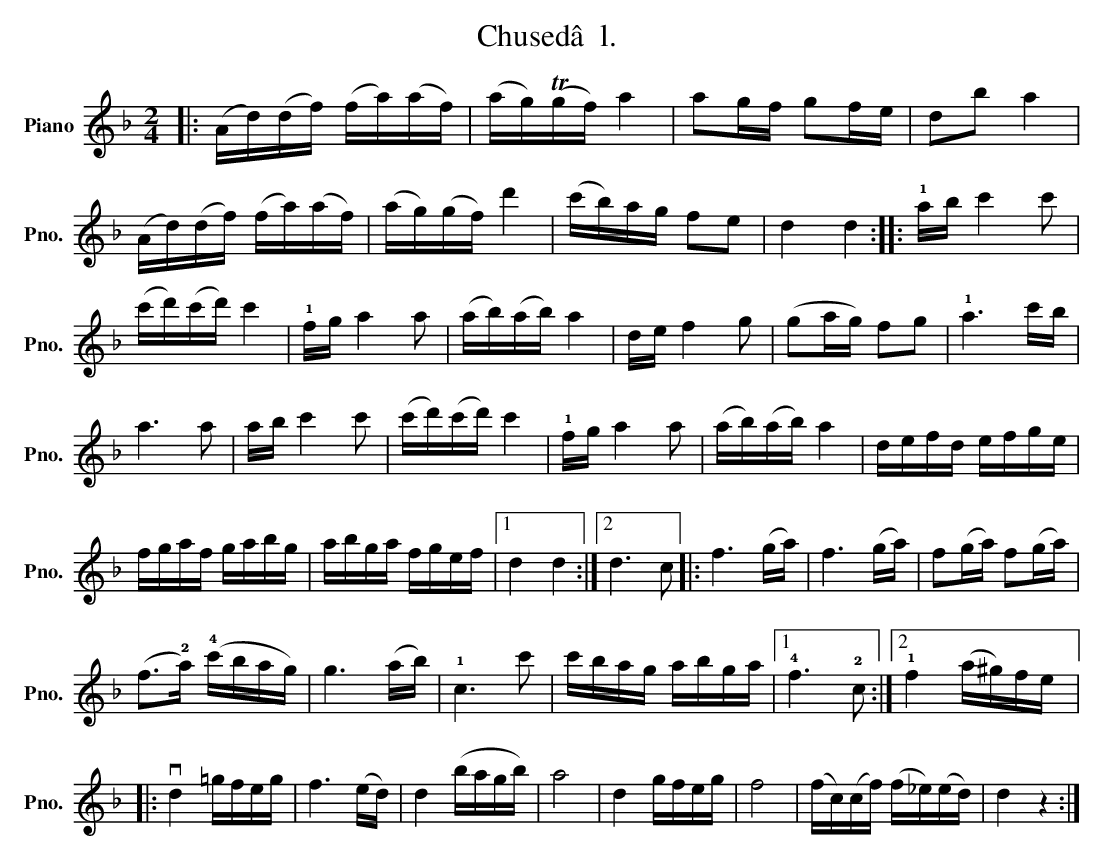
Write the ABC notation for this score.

X:1
T:Chusedâl.
L:1/16
M:2/4
K:Dmin
V:1 treble nm="Piano" snm="Pno."
V:1
|: (Ad)(df) (fa)(af) | (ag)(Tgf) a4 | a2gf g2fe | d2b2 a4 |$ (Ad)(df) (fa)(af) | (ag)(gf) d'4 | %6
 (c'b)ag f2e2 | d4 d4 :: !1!ab c'4 c'2 |$ (c'd')(c'd') c'4 | !1!fg a4 a2 | (ab)(ab) a4 | de f4 g2 | %13
 (g2ag) f2g2 | !1!a6 c'b |$ a6 a2 | ab c'4 c'2 | (c'd')(c'd') c'4 | !1!fg a4 a2 | (ab)(ab) a4 | %20
 defd efge |$ fgaf gabg | abga fgef |1 d4 d4 :|2 d6 c2 |: f6 (ga) | f6 (ga) | f2(ga) f2(ga) |$ %28
 (f2>!2!a2) (!4!c'bag) | g6 (ab) | !1!c6 c'2 | c'bag abga |1 !4!f6 !2!c2 :|2 !1!f4 (a^g)fe |:$ %34
 vd4 =gfeg | f6 (ed) | d4 (bagb) | a8 | d4 gfeg | f8 | (fc)(cf) (f_e)(ed) | d4 z4 :| %42
